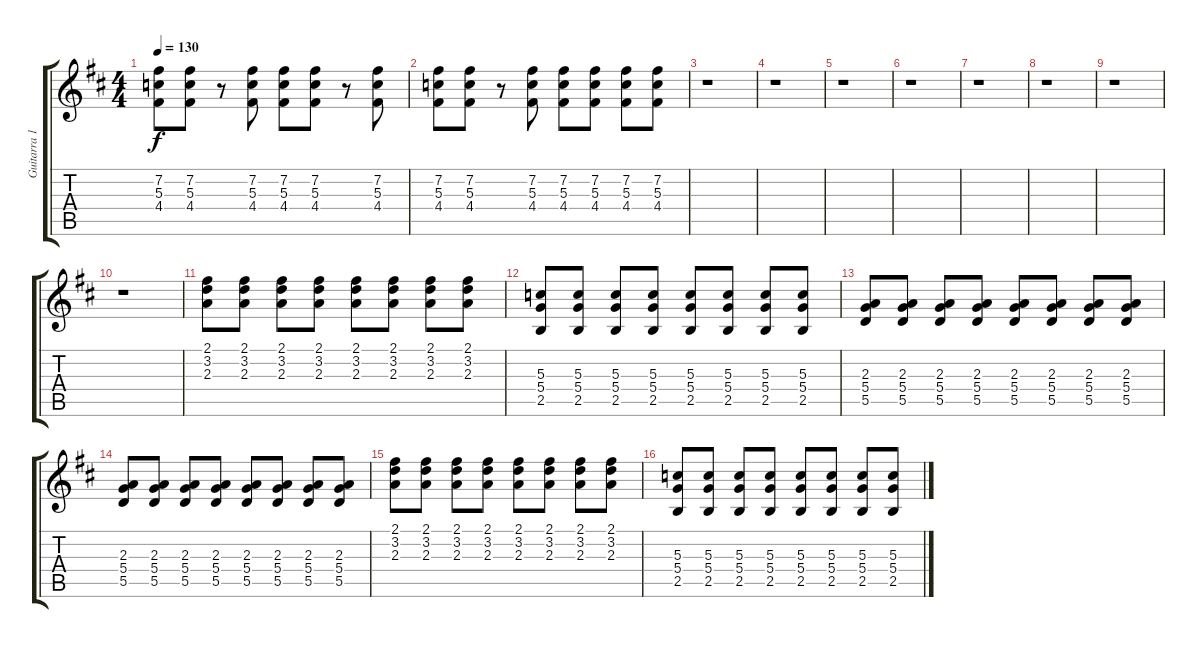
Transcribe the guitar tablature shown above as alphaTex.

\track ("Guitarra 1" "Guitarra 1") {instrument overdrivenguitar}
\staff {score tabs}
\tuning (E4 B3 G3 D3 A2 E2) {hide}
\ts (4 4)
\tempo 130
\clef g2
\ks d
(7.2 5.3 4.4).8{dy f} (7.2 5.3 4.4).8 r.8 (7.2 5.3 4.4).8 (7.2 5.3 4.4).8 (7.2 5.3 4.4).8 r.8 (7.2 5.3 4.4).8 |
(7.2 5.3 4.4).8 (7.2 5.3 4.4).8 r.8 (7.2 5.3 4.4).8 (7.2 5.3 4.4).8 (7.2 5.3 4.4).8 (7.2 5.3 4.4).8 (7.2 5.3 4.4).8 |
r.1 |
r.1 |
r.1 |
r.1 |
r.1 |
r.1 |
r.1 |
r.1 |
(2.1 3.2 2.3).8 (2.1 3.2 2.3).8 (2.1 3.2 2.3).8 (2.1 3.2 2.3).8 (2.1 3.2 2.3).8 (2.1 3.2 2.3).8 (2.1 3.2 2.3).8 (2.1 3.2 2.3).8 |
(5.3 5.4 2.5).8 (5.3 5.4 2.5).8 (5.3 5.4 2.5).8 (5.3 5.4 2.5).8 (5.3 5.4 2.5).8 (5.3 5.4 2.5).8 (5.3 5.4 2.5).8 (5.3 5.4 2.5).8 |
(2.3 5.4 5.5).8 (2.3 5.4 5.5).8 (2.3 5.4 5.5).8 (2.3 5.4 5.5).8 (2.3 5.4 5.5).8 (2.3 5.4 5.5).8 (2.3 5.4 5.5).8 (2.3 5.4 5.5).8 |
(2.3 5.4 5.5).8 (2.3 5.4 5.5).8 (2.3 5.4 5.5).8 (2.3 5.4 5.5).8 (2.3 5.4 5.5).8 (2.3 5.4 5.5).8 (2.3 5.4 5.5).8 (2.3 5.4 5.5).8 |
(2.1 3.2 2.3).8 (2.1 3.2 2.3).8 (2.1 3.2 2.3).8 (2.1 3.2 2.3).8 (2.1 3.2 2.3).8 (2.1 3.2 2.3).8 (2.1 3.2 2.3).8 (2.1 3.2 2.3).8 |
(5.3 5.4 2.5).8 (5.3 5.4 2.5).8 (5.3 5.4 2.5).8 (5.3 5.4 2.5).8 (5.3 5.4 2.5).8 (5.3 5.4 2.5).8 (5.3 5.4 2.5).8 (5.3 5.4 2.5).8
